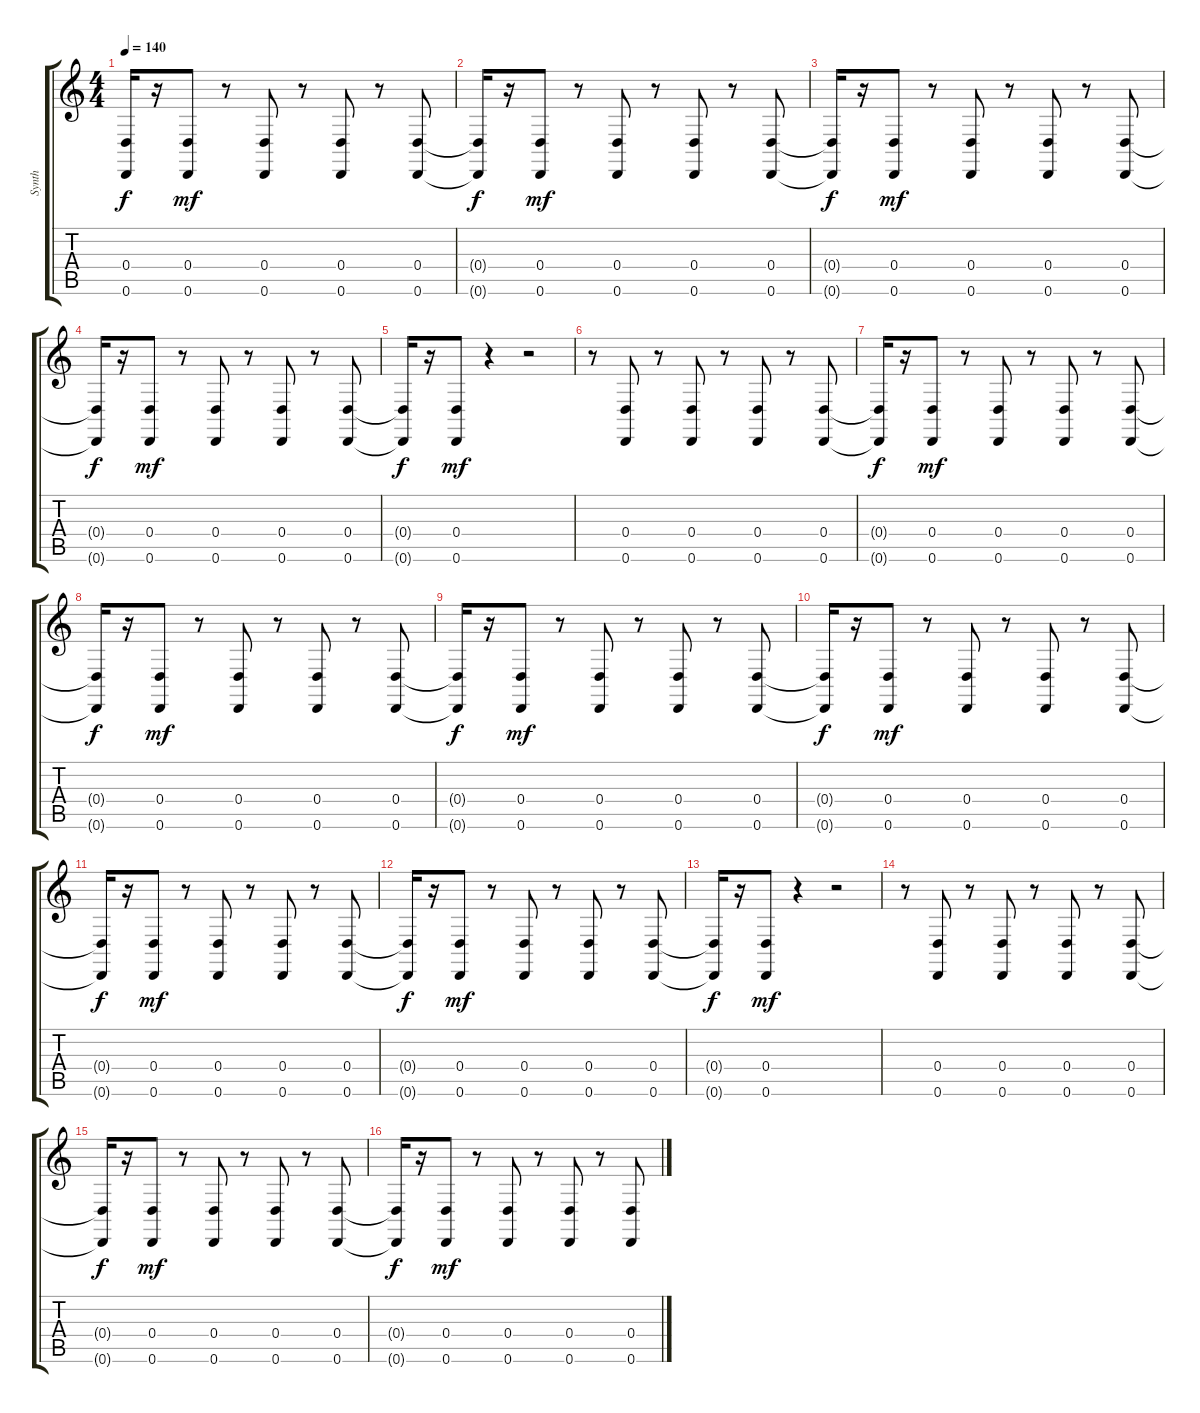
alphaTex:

\track ("Synth" "Synth") {instrument lead1square}
\staff {score tabs}
\tuning (E4 B3 G3 D3 A2 D2) {hide}
\ts (4 4)
\tempo 140
\clef g2
\ks c
(0.4{t} 0.6{t}).16{dy f} r.16 (0.4 0.6).8{dy mf} r.8 (0.4 0.6).8 r.8 (0.4 0.6).8 r.8 (0.4 0.6).8 |
(0.4{t} 0.6{t}).16{dy f} r.16 (0.4 0.6).8{dy mf} r.8 (0.4 0.6).8 r.8 (0.4 0.6).8 r.8 (0.4 0.6).8 |
(0.4{t} 0.6{t}).16{dy f} r.16 (0.4 0.6).8{dy mf} r.8 (0.4 0.6).8 r.8 (0.4 0.6).8 r.8 (0.4 0.6).8 |
(0.4{t} 0.6{t}).16{dy f} r.16 (0.4 0.6).8{dy mf} r.8 (0.4 0.6).8 r.8 (0.4 0.6).8 r.8 (0.4 0.6).8 |
(0.4{t} 0.6{t}).16{dy f} r.16 (0.4 0.6).8{dy mf} r.4 r.2 |
r.8{volume 16} (0.4 0.6).8 r.8 (0.4 0.6).8 r.8 (0.4 0.6).8 r.8 (0.4 0.6).8 |
(0.4{t} 0.6{t}).16{dy f} r.16 (0.4 0.6).8{dy mf} r.8 (0.4 0.6).8 r.8 (0.4 0.6).8 r.8 (0.4 0.6).8 |
(0.4{t} 0.6{t}).16{dy f} r.16 (0.4 0.6).8{dy mf} r.8 (0.4 0.6).8 r.8 (0.4 0.6).8 r.8 (0.4 0.6).8 |
(0.4{t} 0.6{t}).16{dy f} r.16 (0.4 0.6).8{dy mf} r.8 (0.4 0.6).8 r.8 (0.4 0.6).8 r.8 (0.4 0.6).8 |
(0.4{t} 0.6{t}).16{dy f} r.16 (0.4 0.6).8{dy mf} r.8 (0.4 0.6).8 r.8 (0.4 0.6).8 r.8 (0.4 0.6).8 |
(0.4{t} 0.6{t}).16{dy f} r.16 (0.4 0.6).8{dy mf} r.8 (0.4 0.6).8 r.8 (0.4 0.6).8 r.8 (0.4 0.6).8 |
(0.4{t} 0.6{t}).16{dy f} r.16 (0.4 0.6).8{dy mf} r.8 (0.4 0.6).8 r.8 (0.4 0.6).8 r.8 (0.4 0.6).8 |
(0.4{t} 0.6{t}).16{dy f} r.16 (0.4 0.6).8{dy mf} r.4 r.2 |
r.8{volume 16} (0.4 0.6).8 r.8 (0.4 0.6).8 r.8 (0.4 0.6).8 r.8 (0.4 0.6).8 |
(0.4{t} 0.6{t}).16{dy f} r.16 (0.4 0.6).8{dy mf} r.8 (0.4 0.6).8 r.8 (0.4 0.6).8 r.8 (0.4 0.6).8 |
(0.4{t} 0.6{t}).16{dy f} r.16 (0.4 0.6).8{dy mf} r.8 (0.4 0.6).8 r.8 (0.4 0.6).8 r.8 (0.4 0.6).8
